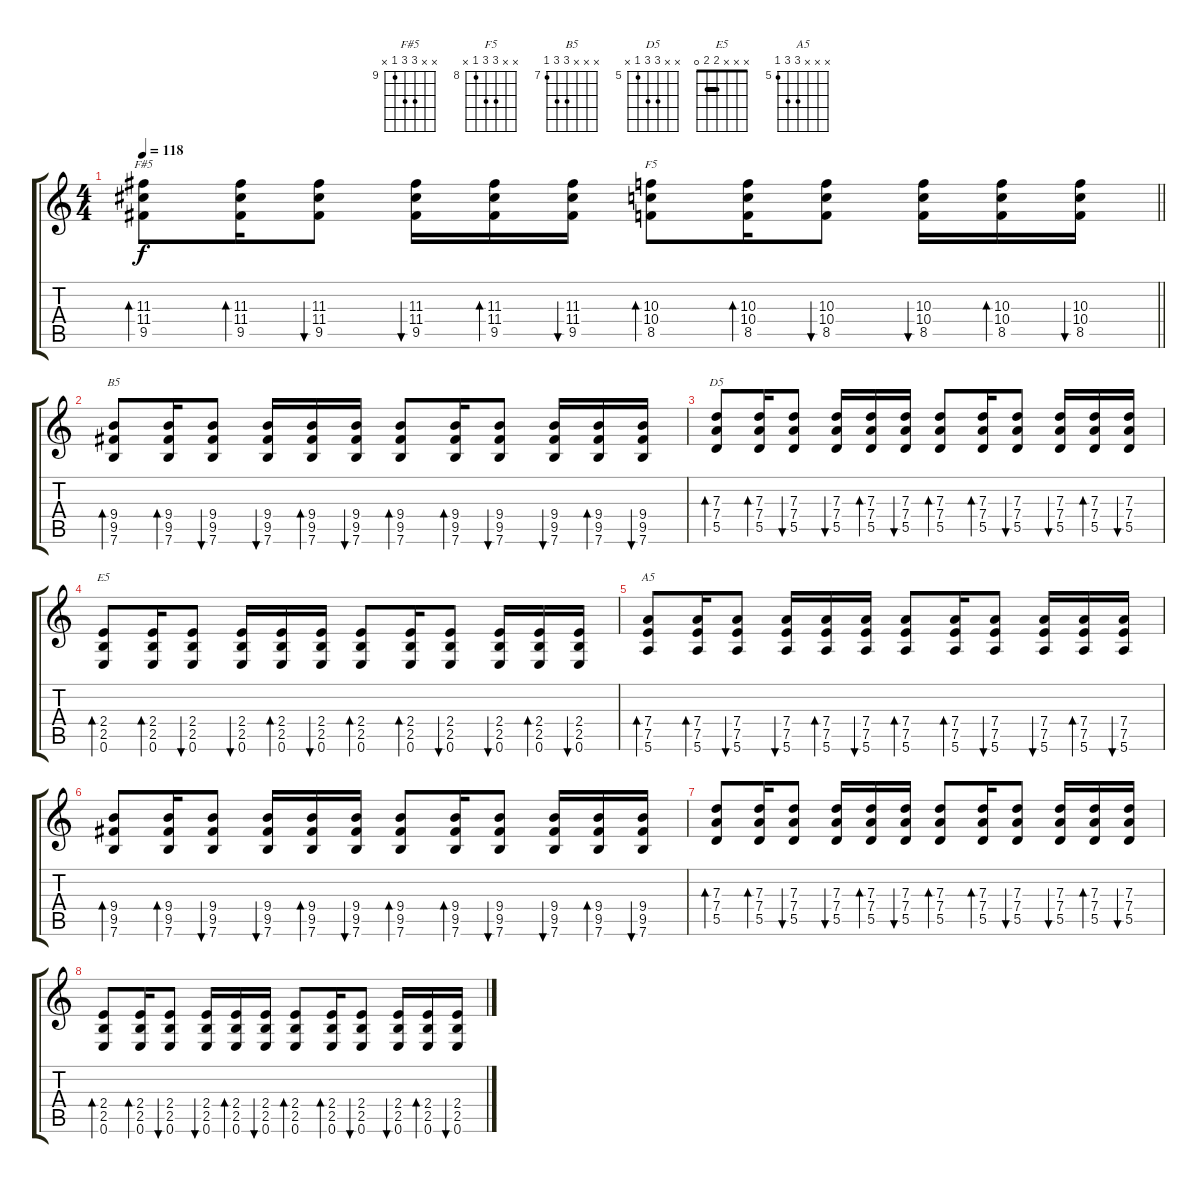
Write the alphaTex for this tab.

\track "" {instrument overdrivenguitar}
\staff {score tabs}
\tuning (E4 B3 G3 D3 A2 E2) {hide}
\chord ("F#5" x x 11 11 9 x) {firstfret 9}
\chord ("F5" x x 10 10 8 x) {firstfret 8}
\chord ("B5" x x x 9 9 7) {firstfret 7}
\chord ("D5" x x 7 7 5 x) {firstfret 5}
\chord ("E5" x x x 2 2 0) {barre 2}
\chord ("A5" x x x 7 7 5) {firstfret 5}
\ts (4 4)
\tempo 118
\clef g2
\barLineRight lightlight
\ks c
(11.3 11.4 9.5).8{bd 30 ch "F#5" dy f} (11.3 11.4 9.5).16{bd 30} (11.3 11.4 9.5).8{bu 30} (11.3 11.4 9.5).16{bu 30} (11.3 11.4 9.5).16{bd 30} (11.3 11.4 9.5).16{bu 30} (10.3 10.4 8.5).8{bd 30 ch "F5"} (10.3 10.4 8.5).16{bd 30} (10.3 10.4 8.5).8{bu 30} (10.3 10.4 8.5).16{bu 30} (10.3 10.4 8.5).16{bd 30} (10.3 10.4 8.5).16{bu 30} |
(9.4 9.5 7.6).8{bd 30 ch "B5"} (9.4 9.5 7.6).16{bd 30} (9.4 9.5 7.6).8{bu 30} (9.4 9.5 7.6).16{bu 30} (9.4 9.5 7.6).16{bd 30} (9.4 9.5 7.6).16{bu 30} (9.4 9.5 7.6).8{bd 30} (9.4 9.5 7.6).16{bd 30} (9.4 9.5 7.6).8{bu 30} (9.4 9.5 7.6).16{bu 30} (9.4 9.5 7.6).16{bd 30} (9.4 9.5 7.6).16{bu 30} |
(7.3 7.4 5.5).8{bd 30 ch "D5"} (7.3 7.4 5.5).16{bd 30} (7.3 7.4 5.5).8{bu 30} (7.3 7.4 5.5).16{bu 30} (7.3 7.4 5.5).16{bd 30} (7.3 7.4 5.5).16{bu 30} (7.3 7.4 5.5).8{bd 30} (7.3 7.4 5.5).16{bd 30} (7.3 7.4 5.5).8{bu 30} (7.3 7.4 5.5).16{bu 30} (7.3 7.4 5.5).16{bd 30} (7.3 7.4 5.5).16{bu 30} |
(2.4 2.5 0.6).8{bd 30 ch "E5"} (2.4 2.5 0.6).16{bd 30} (2.4 2.5 0.6).8{bu 30} (2.4 2.5 0.6).16{bu 30} (2.4 2.5 0.6).16{bd 30} (2.4 2.5 0.6).16{bu 30} (2.4 2.5 0.6).8{bd 30} (2.4 2.5 0.6).16{bd 30} (2.4 2.5 0.6).8{bu 30} (2.4 2.5 0.6).16{bu 30} (2.4 2.5 0.6).16{bd 30} (2.4 2.5 0.6).16{bu 30} |
(7.4 7.5 5.6).8{bd 30 ch "A5"} (7.4 7.5 5.6).16{bd 30} (7.4 7.5 5.6).8{bu 30} (7.4 7.5 5.6).16{bu 30} (7.4 7.5 5.6).16{bd 30} (7.4 7.5 5.6).16{bu 30} (7.4 7.5 5.6).8{bd 30} (7.4 7.5 5.6).16{bd 30} (7.4 7.5 5.6).8{bu 30} (7.4 7.5 5.6).16{bu 30} (7.4 7.5 5.6).16{bd 30} (7.4 7.5 5.6).16{bu 30} |
(9.4 9.5 7.6).8{bd 30} (9.4 9.5 7.6).16{bd 30} (9.4 9.5 7.6).8{bu 30} (9.4 9.5 7.6).16{bu 30} (9.4 9.5 7.6).16{bd 30} (9.4 9.5 7.6).16{bu 30} (9.4 9.5 7.6).8{bd 30} (9.4 9.5 7.6).16{bd 30} (9.4 9.5 7.6).8{bu 30} (9.4 9.5 7.6).16{bu 30} (9.4 9.5 7.6).16{bd 30} (9.4 9.5 7.6).16{bu 30} |
(7.3 7.4 5.5).8{bd 30} (7.3 7.4 5.5).16{bd 30} (7.3 7.4 5.5).8{bu 30} (7.3 7.4 5.5).16{bu 30} (7.3 7.4 5.5).16{bd 30} (7.3 7.4 5.5).16{bu 30} (7.3 7.4 5.5).8{bd 30} (7.3 7.4 5.5).16{bd 30} (7.3 7.4 5.5).8{bu 30} (7.3 7.4 5.5).16{bu 30} (7.3 7.4 5.5).16{bd 30} (7.3 7.4 5.5).16{bu 30} |
(2.4 2.5 0.6).8{bd 30} (2.4 2.5 0.6).16{bd 30} (2.4 2.5 0.6).8{bu 30} (2.4 2.5 0.6).16{bu 30} (2.4 2.5 0.6).16{bd 30} (2.4 2.5 0.6).16{bu 30} (2.4 2.5 0.6).8{bd 30} (2.4 2.5 0.6).16{bd 30} (2.4 2.5 0.6).8{bu 30} (2.4 2.5 0.6).16{bu 30} (2.4 2.5 0.6).16{bd 30} (2.4 2.5 0.6).16{bu 30}
